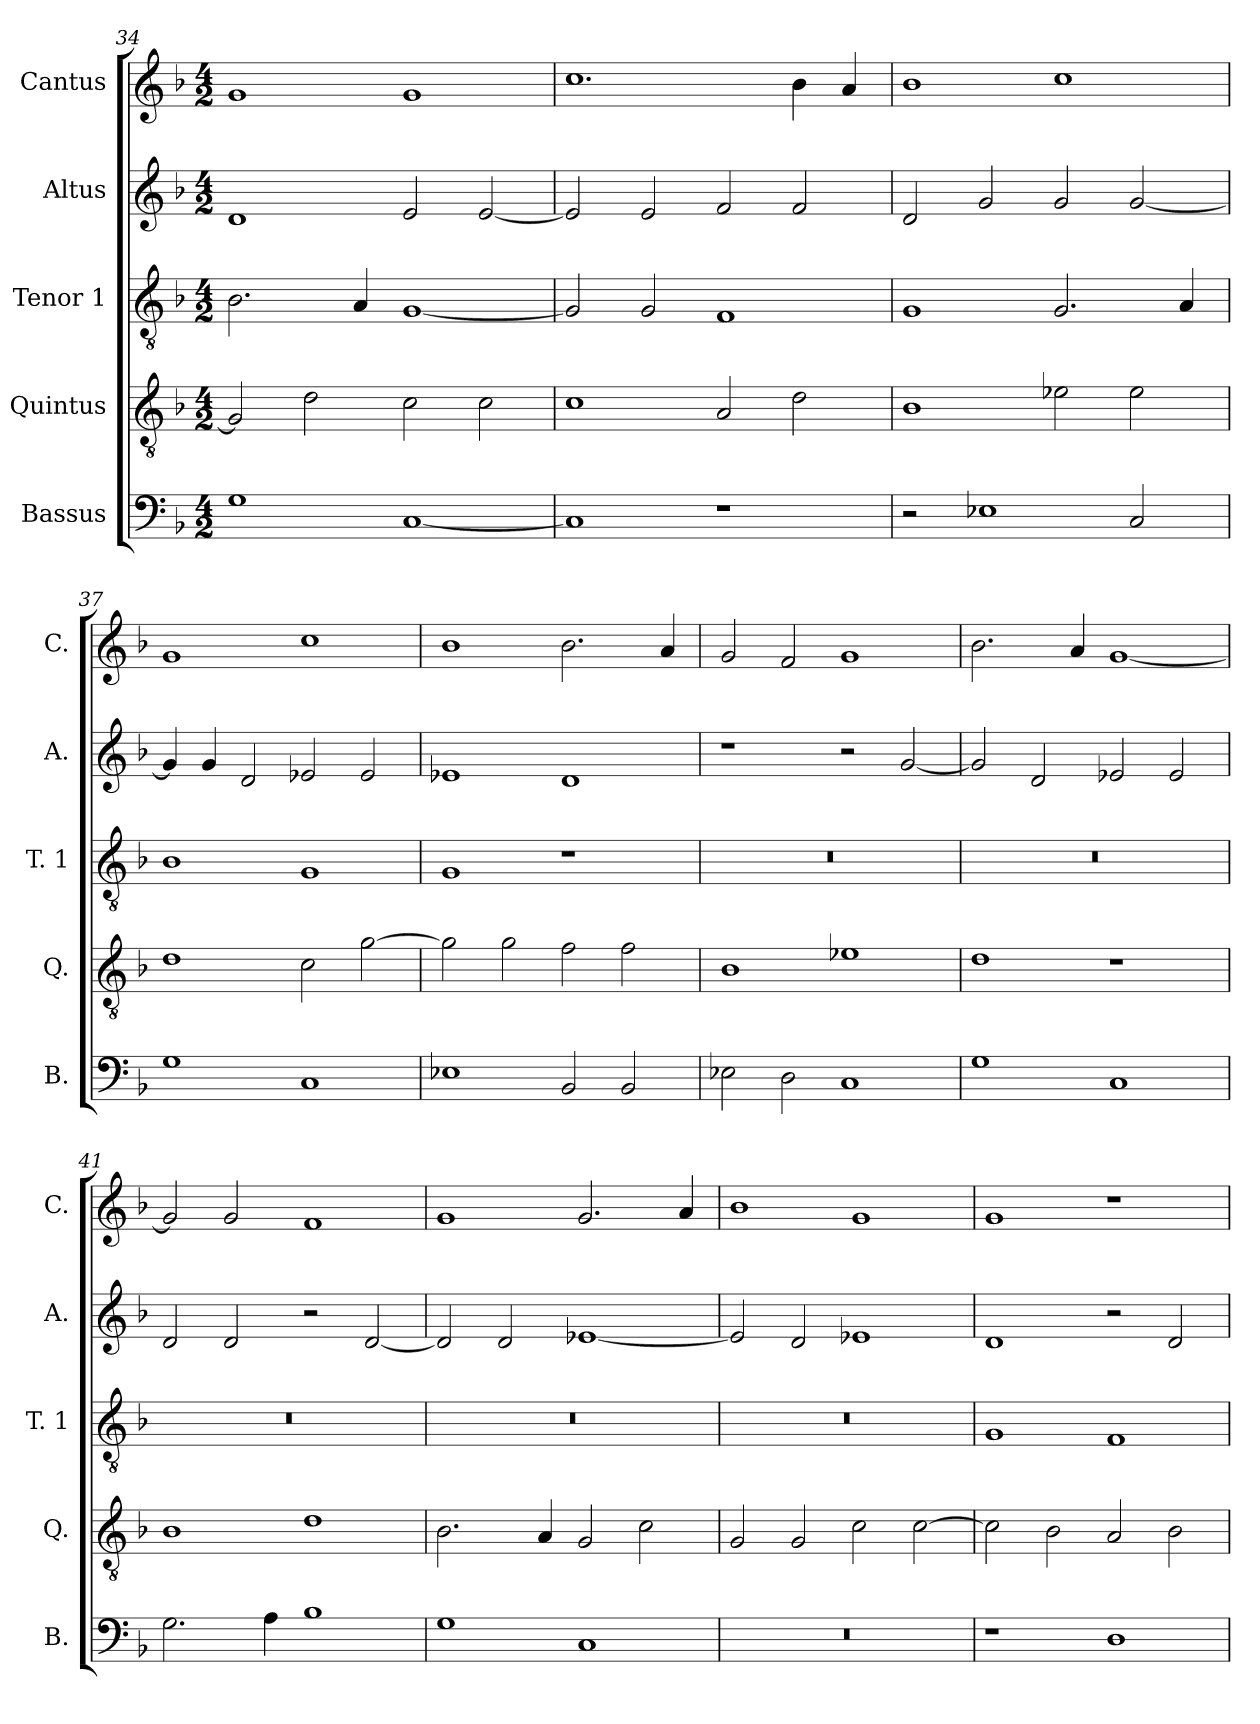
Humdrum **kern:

**kern	**kern	**kern	**kern	**kern
*part5	*part4	*part3	*part2	*part1
*staff5	*staff4	*staff3	*staff2	*staff1
*I"Bassus	*I"Quintus	*I"Tenor 1	*I"Altus	*I"Cantus
*I'B.	*I'Q.	*I'T. 1	*I'A.	*I'C.
*clefF4	*clefGv2	*clefGv2	*clefG2	*clefG2
*k[b-]	*k[b-]	*k[b-]	*k[b-]	*k[b-]
*M4/2	*M4/2	*M4/2	*M4/2	*M4/2
=34	=34	=34	=34	=34
1G	2G/]	2.B-\	1d	1g
.	2d\	.	.	.
.	.	4A/	.	.
[1C	2c\	[1G	2e/	1g
.	2c\	.	[2e/	.
!!LO:LB:g=z
=35	=35	=35	=35	=35
1C]	1c	2G/]	2e/]	1.cc
.	.	2G/	2e/	.
1r	2A/	1F	2f/	.
.	2d\	.	2f/	4b-\
.	.	.	.	4a/
=36	=36	=36	=36	=36
2r	1B-	1G	2d/	1b-
1E-X	.	.	2g/	.
.	2e-X\	2.G/	2g/	1cc
2C/	2e-\	.	[2g/	.
.	.	4A/	.	.
=37	=37	=37	=37	=37
1G	1d	1B-	4g/]	1g
.	.	.	4g/	.
.	.	.	2d/	.
1C	2c\	1G	2e-X/	1cc
.	[2g\	.	2e-/	.
=38	=38	=38	=38	=38
1E-X	2g\]	1G	1e-X	1b-
.	2g\	.	.	.
2BB-/	2f\	1r	1d	2.b-\
2BB-/	2f\	.	.	.
.	.	.	.	4a/
=39	=39	=39	=39	=39
2E-X\	1B-	0r	1r	2g/
2D\	.	.	.	2f/
1C	1e-X	.	2r	1g
.	.	.	[2g/	.
=40	=40	=40	=40	=40
1G	1d	0r	2g/]	2.b-\
.	.	.	2d/	.
.	.	.	.	4a/
1C	1r	.	2e-X/	[1g
.	.	.	2e-/	.
=41	=41	=41	=41	=41
2.G\	1B-	0r	2d/	2g/]
.	.	.	2d/	2g/
4A\	.	.	.	.
1B-	1d	.	2r	1f
.	.	.	[2d/	.
!!LO:PB:g=z
=42	=42	=42	=42	=42
1G	2.B-\	0r	2d/]	1g
.	.	.	2d/	.
.	4A/	.	.	.
1C	2G/	.	[1e-X	2.g/
.	2c\	.	.	.
.	.	.	.	4a/
=43	=43	=43	=43	=43
0r	2G/	0r	2e-/]	1b-
.	2G/	.	2d/	.
.	2c\	.	1e-X	1g
.	[2c\	.	.	.
=44	=44	=44	=44	=44
1r	2c\]	1G	1d	1g
.	2B-\	.	.	.
1D	2A/	1F	2r	1r
.	2B-\	.	2d/	.
=	=	=	=	=
*-	*-	*-	*-	*-
